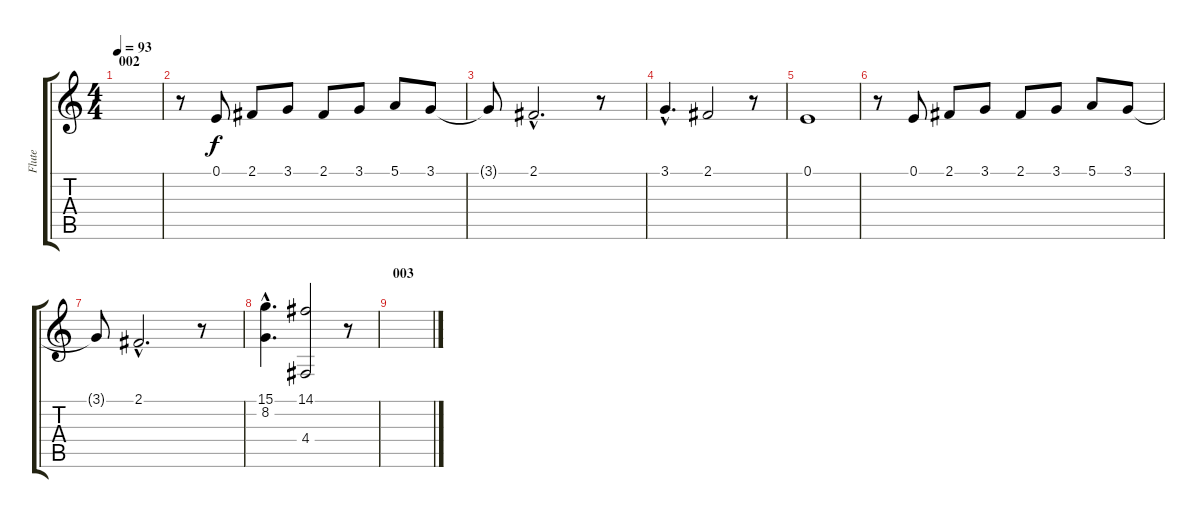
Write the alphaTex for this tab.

\track ("Flute" "Flute") {instrument flute}
\staff {score tabs}
\tuning (E4 B3 G3 D3 A2 E2) {hide}
\ts (4 4)
\section ("" "002")
\tempo 93
\clef g2
\ks c
|
r.8 0.1.8 2.1.8 3.1.8 2.1.8 3.1.8 5.1.8 3.1.8 |
3.1{t}.8 2.1{hac}.2{d} r.8 |
3.1{hac}.4{d} 2.1.2 r.8 |
0.1.1 |
r.8 0.1.8 2.1.8 3.1.8 2.1.8 3.1.8 5.1.8 3.1.8 |
3.1{t}.8 2.1{hac}.2{d} r.8 |
(15.1{hac} 8.2{hac}).4{d} (14.1 4.4).2 r.8 |
\section ("" "003")
